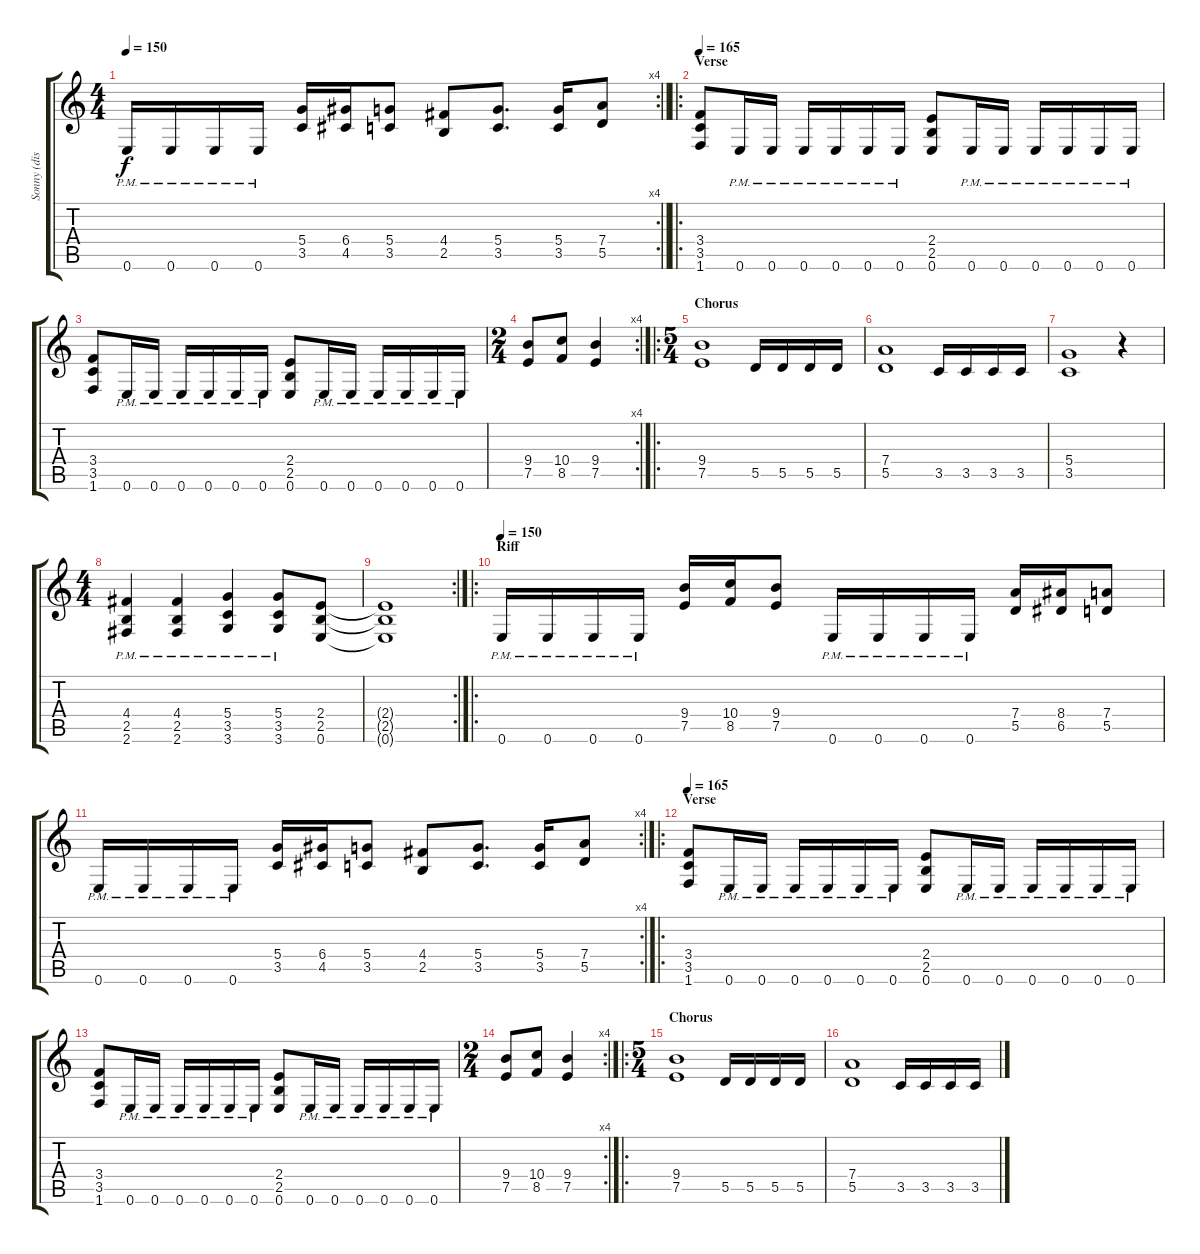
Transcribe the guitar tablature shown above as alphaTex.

\track ("Sonny (disto)" "Sonny (dis") {instrument distortionguitar}
\staff {score tabs}
\tuning (E4 B3 G3 D3 A2 E2) {hide}
\rc 4
\ts (4 4)
\tempo 150
\clef g2
\barLineRight lightlight
\ks c
0.6{pm}.16{dy f} 0.6{pm}.16 0.6{pm}.16 0.6{pm}.16 (5.4 3.5).16 (6.4 4.5).16 (5.4 3.5).8 (4.4 2.5).8 (5.4 3.5).8{d} (5.4 3.5).16 (7.4 5.5).8 |
\ro
\section ("" "Verse")
\tempo 165
(3.4 3.5 1.6).8 0.6{pm}.16 0.6{pm}.16 0.6{pm}.16 0.6{pm}.16 0.6{pm}.16 0.6{pm}.16 (2.4 2.5 0.6).8 0.6{pm}.16 0.6{pm}.16 0.6{pm}.16 0.6{pm}.16 0.6{pm}.16 0.6{pm}.16 |
(3.4 3.5 1.6).8 0.6{pm}.16 0.6{pm}.16 0.6{pm}.16 0.6{pm}.16 0.6{pm}.16 0.6{pm}.16 (2.4 2.5 0.6).8 0.6{pm}.16 0.6{pm}.16 0.6{pm}.16 0.6{pm}.16 0.6{pm}.16 0.6{pm}.16 |
\rc 4
\ts (2 4)
(9.4 7.5).8 (10.4 8.5).8 (9.4 7.5).4 |
\ro
\ts (5 4)
\section ("" "Chorus")
(9.4 7.5).1 5.5.16 5.5.16 5.5.16 5.5.16 |
(7.4 5.5).1 3.5.16 3.5.16 3.5.16 3.5.16 |
(5.4 3.5).1 r.4 |
\ts (4 4)
(4.4{pm} 2.5{pm} 2.6{pm}).4 (4.4{pm} 2.5{pm} 2.6{pm}).4 (5.4{pm} 3.5{pm} 3.6{pm}).4 (5.4{pm} 3.5{pm} 3.6{pm}).8 (2.4 2.5 0.6).8 |
\rc 2
(2.4{t} 2.5{t} 0.6{t}).1 |
\ro
\section ("" "Riff")
\tempo 150
0.6{pm}.16 0.6{pm}.16 0.6{pm}.16 0.6{pm}.16 (9.4 7.5).16 (10.4 8.5).16 (9.4 7.5).8 0.6{pm}.16 0.6{pm}.16 0.6{pm}.16 0.6{pm}.16 (7.4 5.5).16 (8.4 6.5).16 (7.4 5.5).8 |
\rc 4
0.6{pm}.16 0.6{pm}.16 0.6{pm}.16 0.6{pm}.16 (5.4 3.5).16 (6.4 4.5).16 (5.4 3.5).8 (4.4 2.5).8 (5.4 3.5).8{d} (5.4 3.5).16 (7.4 5.5).8 |
\ro
\section ("" "Verse")
\tempo 165
(3.4 3.5 1.6).8 0.6{pm}.16 0.6{pm}.16 0.6{pm}.16 0.6{pm}.16 0.6{pm}.16 0.6{pm}.16 (2.4 2.5 0.6).8 0.6{pm}.16 0.6{pm}.16 0.6{pm}.16 0.6{pm}.16 0.6{pm}.16 0.6{pm}.16 |
(3.4 3.5 1.6).8 0.6{pm}.16 0.6{pm}.16 0.6{pm}.16 0.6{pm}.16 0.6{pm}.16 0.6{pm}.16 (2.4 2.5 0.6).8 0.6{pm}.16 0.6{pm}.16 0.6{pm}.16 0.6{pm}.16 0.6{pm}.16 0.6{pm}.16 |
\rc 4
\ts (2 4)
(9.4 7.5).8 (10.4 8.5).8 (9.4 7.5).4 |
\ro
\ts (5 4)
\section ("" "Chorus")
(9.4 7.5).1 5.5.16 5.5.16 5.5.16 5.5.16 |
(7.4 5.5).1 3.5.16 3.5.16 3.5.16 3.5.16
